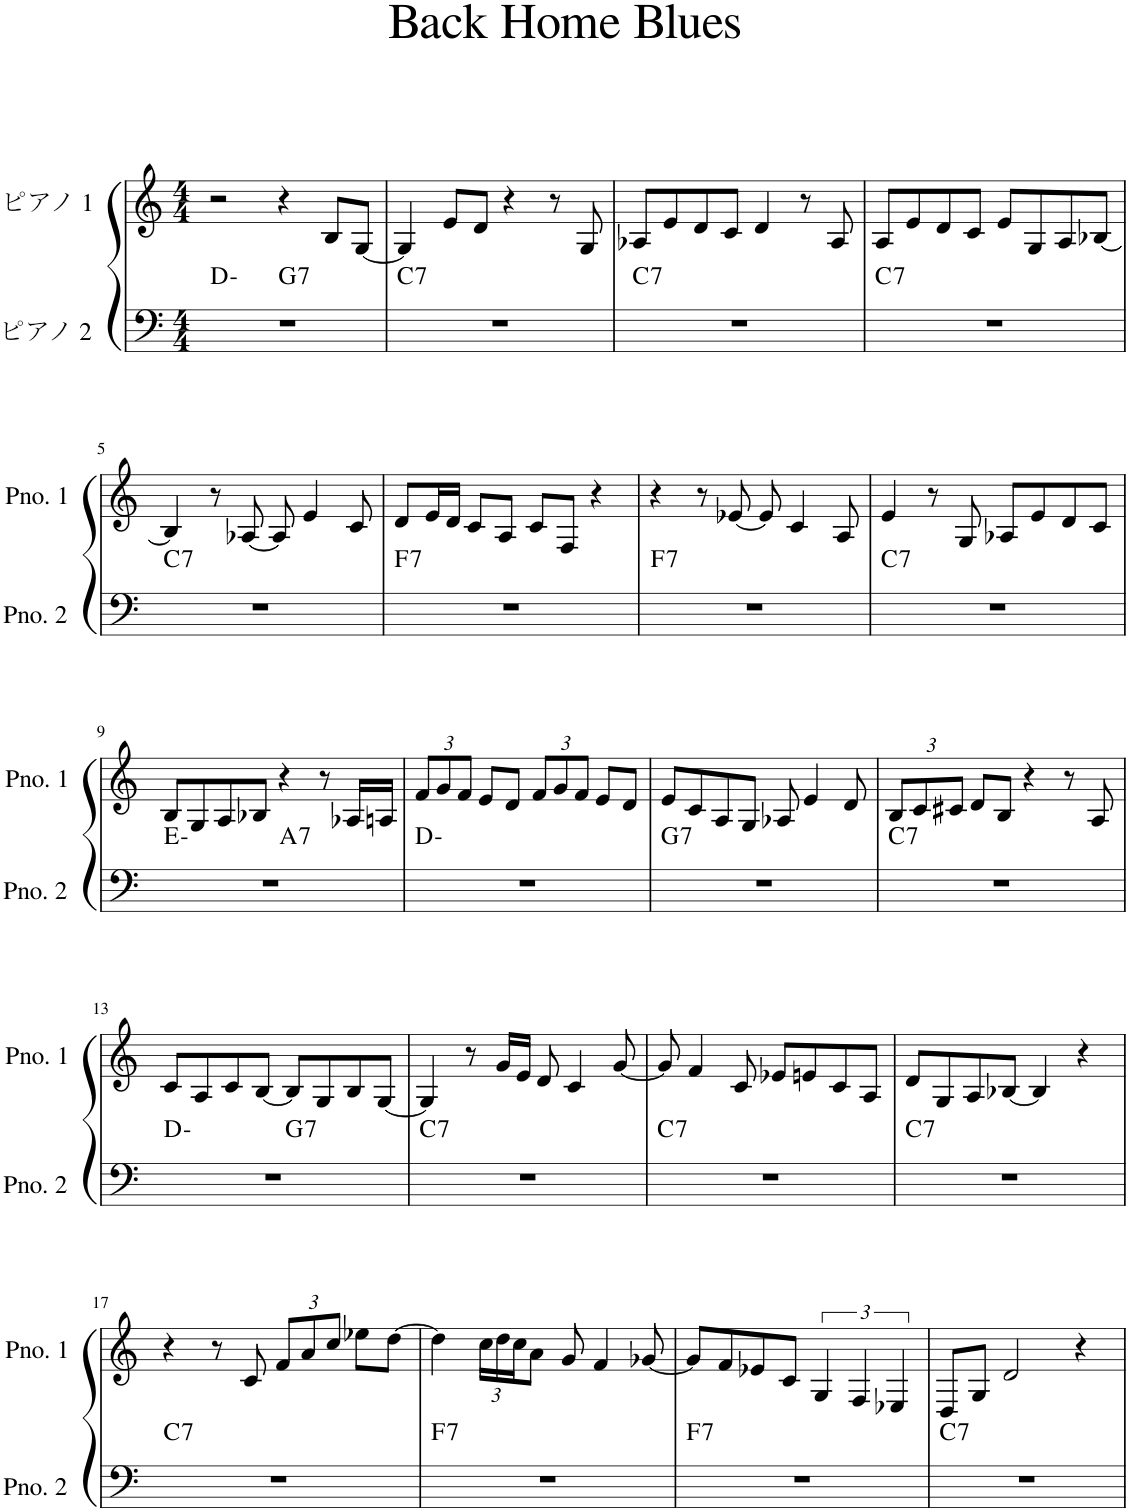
**kern	**harte	**kern
*part2	*part2	*part1
*staff2	*	*staff1
*I"ピアノ 2	*	*I"ピアノ 1
*clefF4	*	*clefG2
*k[]	*	*k[]
*M4/4	*	*M4/4
=1	=1	=1
*^	*	*
1r	2ryy	D:min	2r
!	!	!LO:H:kt=7	!
.	2ryy	G:7	4r
.	.	.	8B/L
.	.	.	[8G/J
=2	=2	=2	=2
!	!	!LO:H:kt=7	!
*v	*v	*	*
1r	C:7	4G/]
.	.	8e/L
.	.	8d/J
.	.	4r
.	.	8r
.	.	8G/
=3	=3	=3
!	!LO:H:kt=7	!
1r	C:7	8A-X/L
.	.	8e/
.	.	8d/
.	.	8c/J
.	.	4d/
.	.	8r
.	.	8A-/
=4	=4	=4
!	!LO:H:kt=7	!
1r	C:7	8A/L
.	.	8e/
.	.	8d/
.	.	8c/J
.	.	8e/L
.	.	8G/
.	.	8A/
.	.	[8B-X/J
!!LO:LB:g=z
=5	=5	=5
!	!LO:H:kt=7	!
1r	C:7	4B-/]
.	.	8r
.	.	[8A-X/
.	.	8A-/]
.	.	4e/
.	.	8c/
=6	=6	=6
!	!LO:H:kt=7	!
1r	F:7	8d/L
.	.	16e/L
.	.	16d/JJ
.	.	8c/L
.	.	8A/J
.	.	8c/L
.	.	8F/J
.	.	4r
=7	=7	=7
!	!LO:H:kt=7	!
1r	F:7	4r
.	.	8r
.	.	[8e-X/
.	.	8e-/]
.	.	4c/
.	.	8A/
=8	=8	=8
!	!LO:H:kt=7	!
1r	C:7	4e/
.	.	8r
.	.	8G/
.	.	8A-X/L
.	.	8e/
.	.	8d/
.	.	8c/J
!!LO:LB:g=z
=9	=9	=9
*^	*	*
1r	2ryy	E:min	8B/L
.	.	.	8G/
.	.	.	8A/
.	.	.	8B-X/J
!	!	!LO:H:kt=7	!
.	2ryy	A:7	4r
.	.	.	8r
.	.	.	16A-X/LL
.	.	.	16An/JJ
*v	*v	*	*
=10	=10	=10
*	*	*Xbrackettup
1r	D:min	12f/L
.	.	12g/
.	.	12f/J
.	.	8e/L
.	.	8d/J
.	.	12f/L
.	.	12g/
.	.	12f/J
.	.	8e/L
.	.	8d/J
=11	=11	=11
!	!LO:H:kt=7	!
1r	G:7	8e/L
.	.	8c/
.	.	8A/
.	.	8G/J
.	.	8A-X/
.	.	4e/
.	.	8d/
=12	=12	=12
!	!LO:H:kt=7	!
1r	C:7	12B/L
.	.	12c/
.	.	12c#X/J
.	.	8d/L
.	.	8B/J
.	.	4r
.	.	8r
.	.	8A/
!!LO:LB:g=z
=13	=13	=13
*^	*	*
1r	2ryy	D:min	8c/L
.	.	.	8A/
.	.	.	8c/
.	.	.	[8B/J
!	!	!LO:H:kt=7	!
.	2ryy	G:7	8B/L]
.	.	.	8G/
.	.	.	8B/
.	.	.	[8G/J
=14	=14	=14	=14
!	!	!LO:H:kt=7	!
*v	*v	*	*
1r	C:7	4G/]
.	.	8r
.	.	16g/LL
.	.	16e/JJ
.	.	8d/
.	.	4c/
.	.	[8g/
=15	=15	=15
!	!LO:H:kt=7	!
1r	C:7	8g/]
.	.	4f/
.	.	8c/
.	.	8e-X/L
.	.	8en/
.	.	8c/
.	.	8A/J
=16	=16	=16
!	!LO:H:kt=7	!
1r	C:7	8d/L
.	.	8G/
.	.	8A/
.	.	[8B-X/J
.	.	4B-/]
.	.	4r
!!LO:LB:g=z
=17	=17	=17
!	!LO:H:kt=7	!
1r	C:7	4r
.	.	8r
.	.	8c/
.	.	12f/L
.	.	12a/
.	.	12cc/J
.	.	8ee-X\L
.	.	[8dd\J
=18	=18	=18
!	!LO:H:kt=7	!
1r	F:7	4dd\]
.	.	24cc\LL
.	.	24dd\
.	.	24cc\J
.	.	8a\J
.	.	8g/
.	.	4f/
.	.	[8g-X/
=19	=19	=19
!	!LO:H:kt=7	!
1r	F:7	8g-/L]
.	.	8f/
.	.	8e-X/
.	.	8c/J
*	*	*brackettup
.	.	6G/
.	.	6F/
.	.	6E-X/
=20	=20	=20
!	!LO:H:kt=7	!
1r	C:7	8D/L
.	.	8G/J
.	.	2d/
.	.	4r
=	=	=
*-	*-	*-
